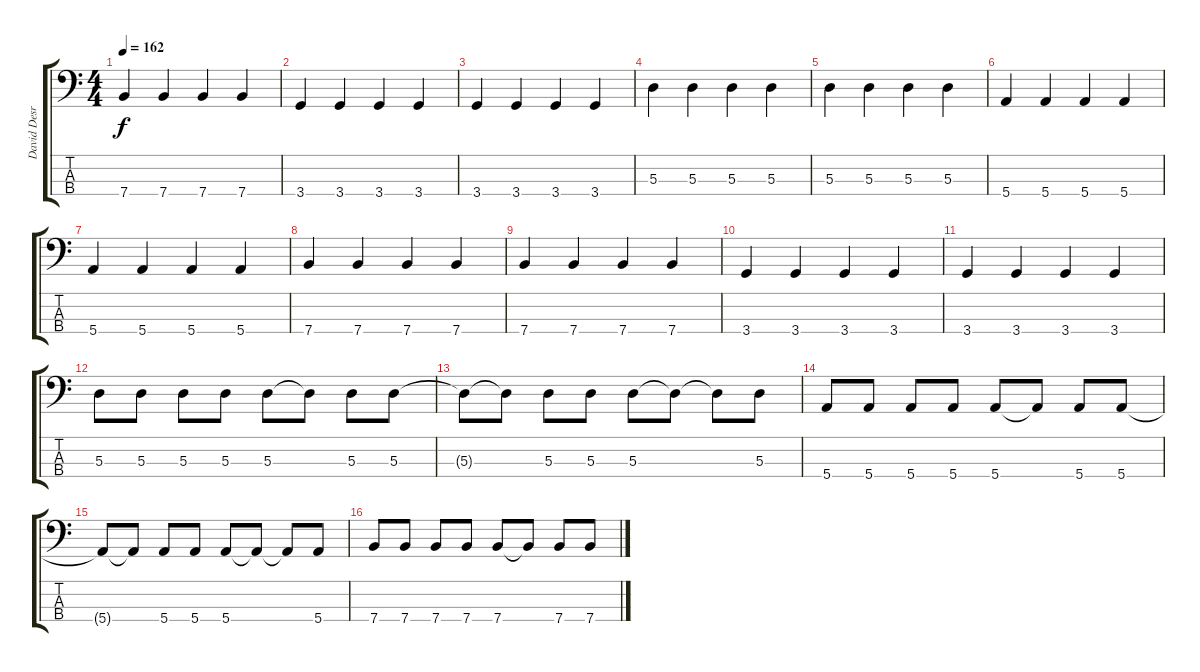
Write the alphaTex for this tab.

\track ("David Desrosiers" "David Desr") {instrument electricbassfinger}
\staff {score tabs}
\tuning (G2 D2 A1 E1) {hide}
\ts (4 4)
\tempo 162
\clef f4
\ks c
7.4.4{dy f} 7.4.4 7.4.4 7.4.4 |
3.4.4 3.4.4 3.4.4 3.4.4 |
3.4.4 3.4.4 3.4.4 3.4.4 |
5.3.4 5.3.4 5.3.4 5.3.4 |
5.3.4 5.3.4 5.3.4 5.3.4 |
5.4.4 5.4.4 5.4.4 5.4.4 |
5.4.4 5.4.4 5.4.4 5.4.4 |
7.4.4 7.4.4 7.4.4 7.4.4 |
7.4.4 7.4.4 7.4.4 7.4.4 |
3.4.4 3.4.4 3.4.4 3.4.4 |
3.4.4 3.4.4 3.4.4 3.4.4 |
5.3.8 5.3.8 5.3.8 5.3.8 5.3.8 5.3{t}.8 5.3.8 5.3.8 |
5.3{t}.8 5.3{t}.8 5.3.8 5.3.8 5.3.8 5.3{t}.8 5.3{t}.8 5.3.8 |
5.4.8 5.4.8 5.4.8 5.4.8 5.4.8 5.4{t}.8 5.4.8 5.4.8 |
5.4{t}.8 5.4{t}.8 5.4.8 5.4.8 5.4.8 5.4{t}.8 5.4{t}.8 5.4.8 |
7.4.8 7.4.8 7.4.8 7.4.8 7.4.8 7.4{t}.8 7.4.8 7.4.8
